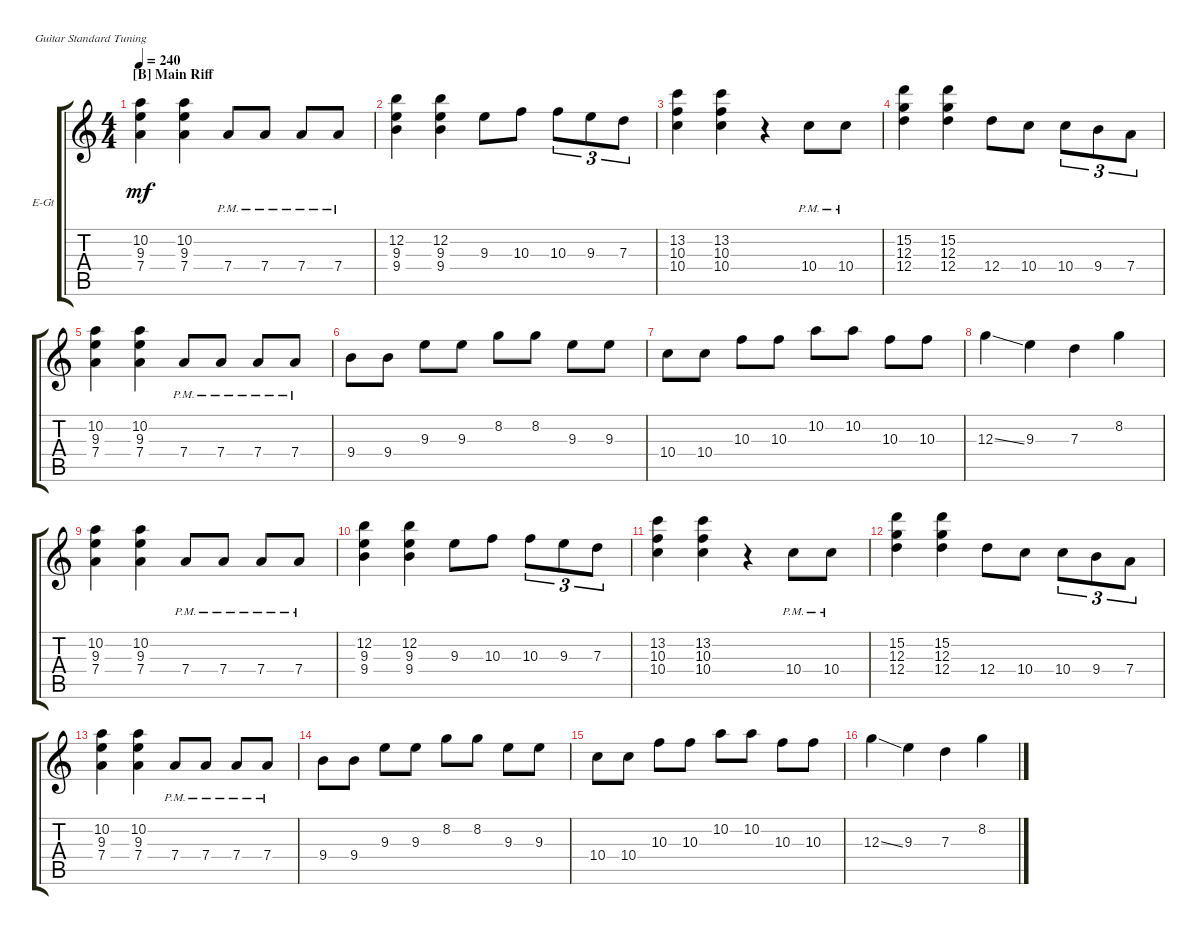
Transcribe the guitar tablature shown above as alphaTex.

\defaultSystemsLayout 4
\bracketExtendMode groupsimilarinstruments
\firstSystemTrackNameOrientation horizontal
\otherSystemsTrackNameOrientation horizontal
\track ("Rhythm Octs/Other" "E-Gt") {instrument distortionguitar}
\staff {score tabs}
\tuning (E4 B3 G3 D3 A2 E2)
\ts (4 4)
\section ("B" "Main Riff")
\tempo 240
\clef g2
\scale
0.333333
\ks c
(9.3 7.4 10.2).4{dy mf} (7.4 9.3 10.2).4 7.4{pm}.8 7.4{pm}.8 7.4{pm}.8 7.4{pm}.8 |
\scale
0.333333 (9.4 9.3 12.2).4 (9.4 9.3 12.2).4 9.3.8 10.3.8 10.3.8{tu (3 2)} 9.3.8{tu (3 2)} 7.3.8{tu (3 2)} |
\scale
0.333333 (10.4 10.3 13.2).4 (10.4 10.3 13.2).4 r.4 10.4{pm}.8 10.4{pm}.8 |
\scale
0.333333 (12.4 12.3 15.2).4 (12.4 12.3 15.2).4 12.4.8 10.4.8 10.4.8{tu (3 2)} 9.4.8{tu (3 2)} 7.4.8{tu (3 2)} |
\scale
0.333333 (9.3 7.4 10.2).4 (7.4 9.3 10.2).4 7.4{pm}.8 7.4{pm}.8 7.4{pm}.8 7.4{pm}.8 |
\scale
0.333333 9.4.8 9.4.8 9.3.8 9.3.8 8.2.8 8.2.8 9.3.8 9.3.8 |
\scale
0.333333 10.4.8 10.4.8 10.3.8 10.3.8 10.2.8 10.2.8 10.3.8 10.3.8 |
\scale
0.333333 12.3{ss}.4 9.3.4 7.3.4 8.2.4 |
\scale
0.333333 (9.3 7.4 10.2).4 (7.4 9.3 10.2).4 7.4{pm}.8 7.4{pm}.8 7.4{pm}.8 7.4{pm}.8 |
\scale
0.333333 (9.4 9.3 12.2).4 (9.4 9.3 12.2).4 9.3.8 10.3.8 10.3.8{tu (3 2)} 9.3.8{tu (3 2)} 7.3.8{tu (3 2)} |
\scale
0.333333 (10.4 10.3 13.2).4 (10.4 10.3 13.2).4 r.4 10.4{pm}.8 10.4{pm}.8 |
\scale
0.333333 (12.4 12.3 15.2).4 (12.4 12.3 15.2).4 12.4.8 10.4.8 10.4.8{tu (3 2)} 9.4.8{tu (3 2)} 7.4.8{tu (3 2)} |
\scale
0.333333 (9.3 7.4 10.2).4 (7.4 9.3 10.2).4 7.4{pm}.8 7.4{pm}.8 7.4{pm}.8 7.4{pm}.8 |
\scale
0.333333 9.4.8 9.4.8 9.3.8 9.3.8 8.2.8 8.2.8 9.3.8 9.3.8 |
\scale
0.333333 10.4.8 10.4.8 10.3.8 10.3.8 10.2.8 10.2.8 10.3.8 10.3.8 |
\scale
0.333333 12.3{ss}.4 9.3.4 7.3.4 8.2.4
